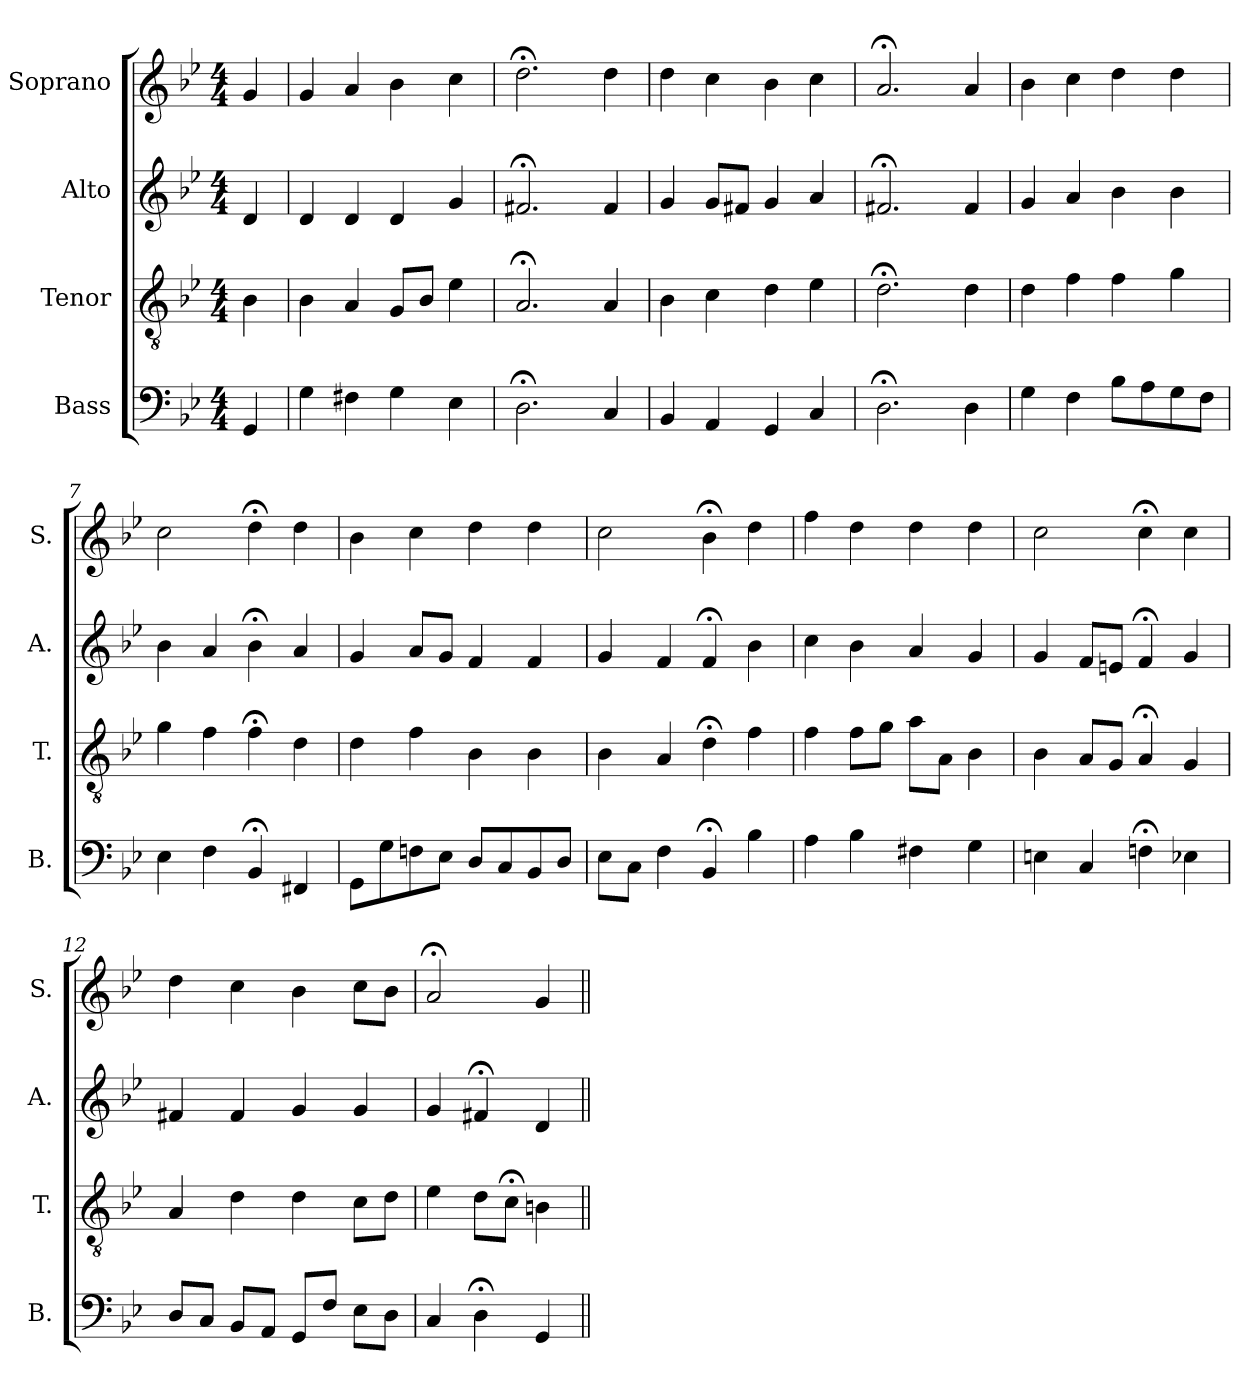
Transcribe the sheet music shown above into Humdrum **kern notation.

**kern	**kern	**kern	**kern
*part4	*part3	*part2	*part1
*staff4	*staff3	*staff2	*staff1
*I"Bass	*I"Tenor	*I"Alto	*I"Soprano
*I'B.	*I'T.	*I'A.	*I'S.
*clefF4	*clefGv2	*clefG2	*clefG2
*	*ITrd7c12	*	*
*k[b-e-]	*k[b-e-]	*k[b-e-]	*k[b-e-]
*B-:	*B-:	*B-:	*B-:
*M4/4	*M4/4	*M4/4	*M4/4
=1	=1	=1	=1
4GG/	4BB-\	4d/	4g/
=2	=2	=2	=2
4G\	4BB-\	4d/	4g/
4F#X\	4AA/	4d/	4a/
4G\	8GG/L	4d/	4b-\
.	8BB-/J	.	.
4E-\	4E-\	4g/	4cc\
=3	=3	=3	=3
2.D;<\	2.AA;</	2.f#X;</	2.dd;<\
4C/	4AA/	4f#/	4dd\
=4	=4	=4	=4
4BB-/	4BB-\	4g/	4dd\
4AA/	4C\	8g/L	4cc\
.	.	8f#X/J	.
4GG/	4D\	4g/	4b-\
4C/	4E-\	4a/	4cc\
=5	=5	=5	=5
2.D;<\	2.D;<\	2.f#X;</	2.a;</
4D\	4D\	4f#/	4a/
=6	=6	=6	=6
4G\	4D\	4g/	4b-\
4F\	4F\	4a/	4cc\
8B-\L	4F\	4b-\	4dd\
8A\	.	.	.
8G\	4G\	4b-\	4dd\
8F\J	.	.	.
!!LO:LB:g=z
=7	=7	=7	=7
4E-\	4G\	4b-\	2cc\
4F\	4F\	4a/	.
4BB-;</	4F;<\	4b-;<\	4dd;<\
4FF#X/	4D\	4a/	4dd\
=8	=8	=8	=8
8GG\L	4D\	4g/	4b-\
8G\	.	.	.
8Fn\	4F\	8a/L	4cc\
8E-\J	.	8g/J	.
8D/L	4BB-\	4f/	4dd\
8C/	.	.	.
8BB-/	4BB-\	4f/	4dd\
8D/J	.	.	.
=9	=9	=9	=9
8E-\L	4BB-\	4g/	2cc\
8C\J	.	.	.
4F\	4AA/	4f/	.
4BB-;</	4D;<\	4f;</	4b-;<\
4B-\	4F\	4b-\	4dd\
!!LO:PB:g=z
=10	=10	=10	=10
4A\	4F\	4cc\	4ff\
4B-\	8F\L	4b-\	4dd\
.	8G\J	.	.
4F#X\	8A\L	4a/	4dd\
.	8AA\J	.	.
4G\	4BB-\	4g/	4dd\
=11	=11	=11	=11
4En\	4BB-\	4g/	2cc\
4C/	8AA/L	8f/L	.
.	8GG/J	8en/J	.
4Fn;<\	4AA;</	4f;</	4cc;<\
4E-X\	4GG/	4g/	4cc\
=12	=12	=12	=12
8D/L	4AA/	4f#X/	4dd\
8C/J	.	.	.
8BB-/L	4D\	4f#/	4cc\
8AA/J	.	.	.
8GG/L	4D\	4g/	4b-\
8F/J	.	.	.
8E-\L	8C\L	4g/	8cc\L
8D\J	8D\J	.	8b-\J
=13	=13	=13	=13
4C/	4E-\	4g/	2a;</
4D;<\	8D\L	4f#X;</	.
.	8C;<\J	.	.
4GG/	4BBn\	4d/	4g/
=||	=||	=||	=||
*-	*-	*-	*-
